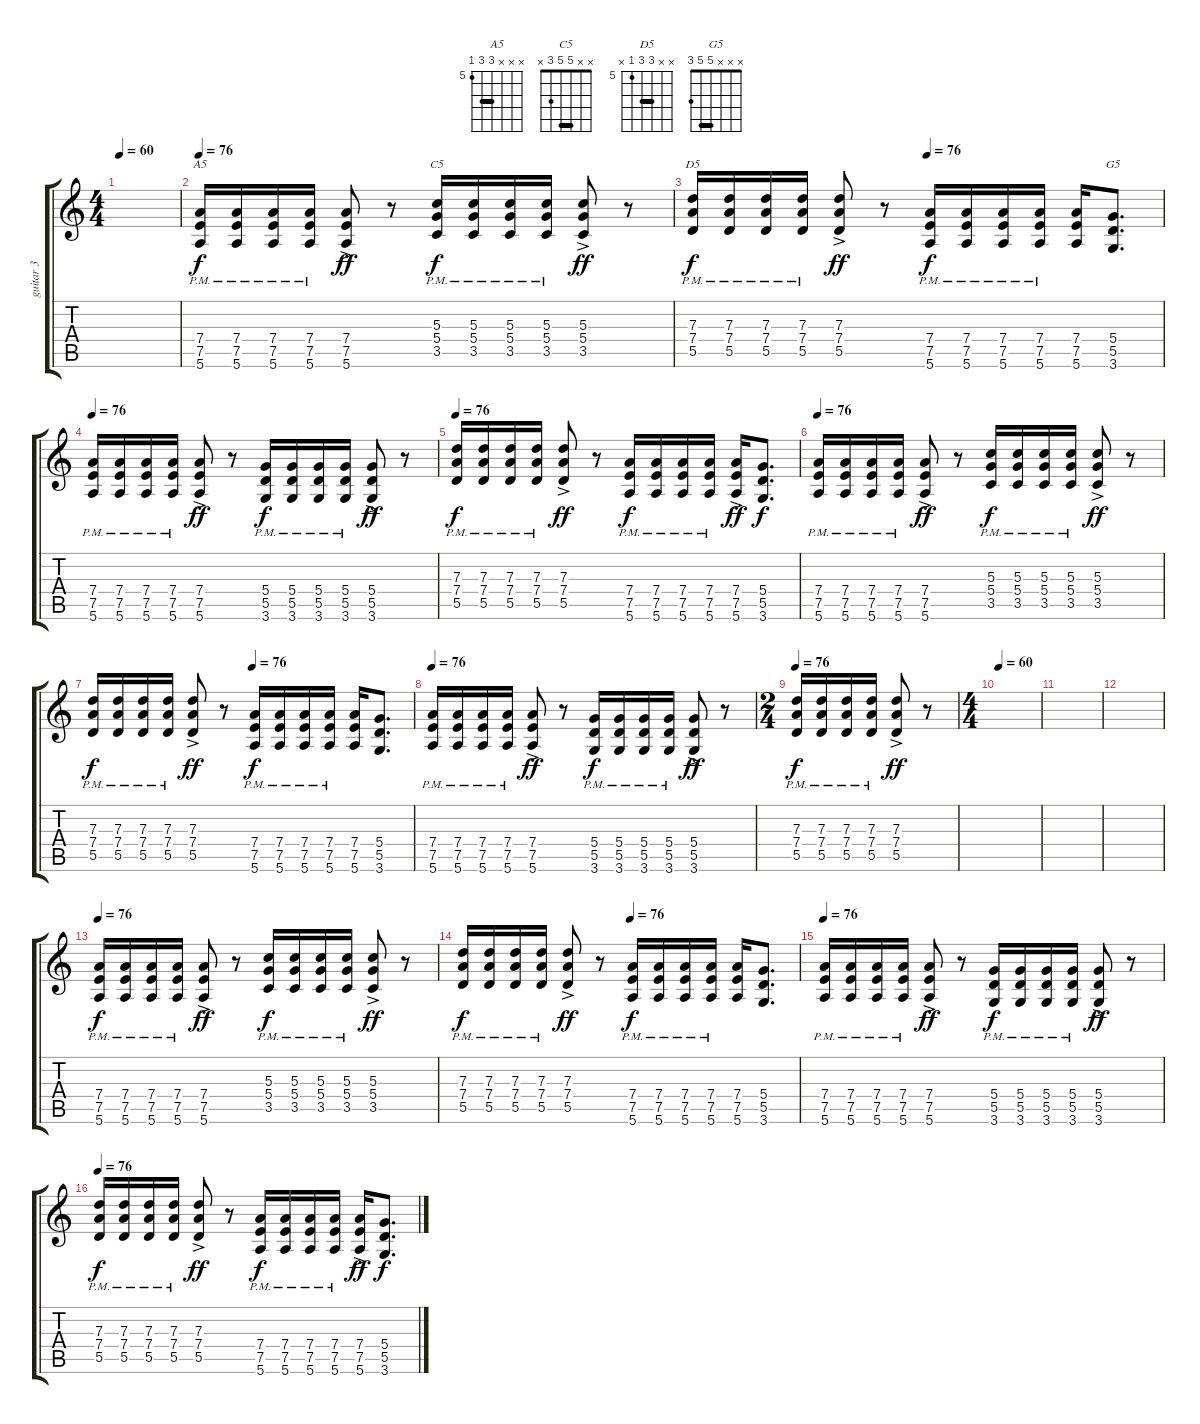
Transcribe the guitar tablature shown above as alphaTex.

\track ("guitar 3" "guitar 3") {instrument distortionguitar}
\staff {score tabs}
\tuning (E4 B3 G3 D3 A2 E2) {hide}
\chord ("A5" x x x 7 7 5) {firstfret 5 barre 7}
\chord ("C5" x x 5 5 3 x) {barre 5}
\chord ("D5" x x 7 7 5 x) {firstfret 5 barre 7}
\chord ("G5" x x x 5 5 3) {barre 5}
\ts (4 4)
\tempo 60
\clef g2
\ks c
|
\tempo 76
(7.4{pm} 7.5{pm} 5.6{pm}).16{ch "A5"} (7.4{pm} 7.5{pm} 5.6{pm}).16 (7.4{pm} 7.5{pm} 5.6{pm}).16 (7.4{pm} 7.5{pm} 5.6{pm}).16 (7.4{ac} 7.5{ac} 5.6{ac}).8{dy ff} r.8 (5.3{pm} 5.4{pm} 3.5{pm}).16{ch "C5" dy f} (5.3{pm} 5.4{pm} 3.5{pm}).16 (5.3{pm} 5.4{pm} 3.5{pm}).16 (5.3{pm} 5.4{pm} 3.5{pm}).16 (5.3 5.4{ac} 3.5{ac}).8{dy ff} r.8 |
\tempo (76 0.5)
(7.3{pm} 7.4{pm} 5.5{pm}).16{ch "D5" dy f} (7.3{pm} 7.4{pm} 5.5{pm}).16 (7.3{pm} 7.4{pm} 5.5{pm}).16 (7.3{pm} 7.4{pm} 5.5{pm}).16 (7.3{ac} 7.4{ac} 5.5{ac}).8{dy ff} r.8 (7.4{pm} 7.5{pm} 5.6{pm}).16{dy f} (7.4{pm} 7.5{pm} 5.6{pm}).16 (7.4{pm} 7.5{pm} 5.6{pm}).16 (7.4{pm} 7.5{pm} 5.6{pm}).16 (7.4 7.5 5.6).16 (5.4 5.5 3.6).8{d ch "G5"} |
\tempo 76
(7.4{pm} 7.5{pm} 5.6{pm}).16 (7.4{pm} 7.5{pm} 5.6{pm}).16 (7.4{pm} 7.5{pm} 5.6{pm}).16 (7.4{pm} 7.5{pm} 5.6{pm}).16 (7.4{ac} 7.5{ac} 5.6{ac}).8{dy ff} r.8 (5.4{pm} 5.5{pm} 3.6{pm}).16{dy f} (5.4{pm} 5.5{pm} 3.6{pm}).16 (5.4{pm} 5.5{pm} 3.6{pm}).16 (5.4{pm} 5.5{pm} 3.6{pm}).16 (5.4{ac} 5.5{ac} 3.6{ac}).8{dy ff} r.8 |
\tempo 76
(7.3{pm} 7.4{pm} 5.5{pm}).16{dy f} (7.3{pm} 7.4{pm} 5.5{pm}).16 (7.3{pm} 7.4{pm} 5.5{pm}).16 (7.3{pm} 7.4{pm} 5.5{pm}).16 (7.3 7.4{ac} 5.5{ac}).8{dy ff} r.8 (7.4{pm} 7.5{pm} 5.6{pm}).16{dy f} (7.4{pm} 7.5{pm} 5.6).16 (7.4{pm} 7.5{pm} 5.6).16 (7.4{pm} 7.5{pm} 5.6).16 (7.4{ac} 7.5{ac} 5.6).16{dy ff} (5.4 5.5 3.6).8{d dy f} |
\tempo 76
(7.4{pm} 7.5{pm} 5.6{pm}).16 (7.4{pm} 7.5{pm} 5.6{pm}).16 (7.4{pm} 7.5{pm} 5.6{pm}).16 (7.4{pm} 7.5{pm} 5.6{pm}).16 (7.4{ac} 7.5{ac} 5.6{ac}).8{dy ff} r.8 (5.3{pm} 5.4{pm} 3.5{pm}).16{dy f} (5.3{pm} 5.4{pm} 3.5{pm}).16 (5.3{pm} 5.4{pm} 3.5{pm}).16 (5.3{pm} 5.4{pm} 3.5{pm}).16 (5.3 5.4{ac} 3.5{ac}).8{dy ff} r.8 |
\tempo (76 0.5)
(7.3{pm} 7.4{pm} 5.5{pm}).16{dy f} (7.3{pm} 7.4{pm} 5.5{pm}).16 (7.3{pm} 7.4{pm} 5.5{pm}).16 (7.3{pm} 7.4{pm} 5.5{pm}).16 (7.3{ac} 7.4{ac} 5.5{ac}).8{dy ff} r.8 (7.4{pm} 7.5{pm} 5.6{pm}).16{dy f} (7.4{pm} 7.5{pm} 5.6{pm}).16 (7.4{pm} 7.5{pm} 5.6{pm}).16 (7.4{pm} 7.5{pm} 5.6{pm}).16 (7.4 7.5 5.6).16 (5.4 5.5 3.6).8{d} |
\tempo 76
(7.4{pm} 7.5{pm} 5.6{pm}).16 (7.4{pm} 7.5{pm} 5.6{pm}).16 (7.4{pm} 7.5{pm} 5.6{pm}).16 (7.4{pm} 7.5{pm} 5.6{pm}).16 (7.4{ac} 7.5{ac} 5.6{ac}).8{dy ff} r.8 (5.4{pm} 5.5{pm} 3.6{pm}).16{dy f} (5.4{pm} 5.5{pm} 3.6{pm}).16 (5.4{pm} 5.5{pm} 3.6{pm}).16 (5.4{pm} 5.5{pm} 3.6{pm}).16 (5.4{ac} 5.5{ac} 3.6{ac}).8{dy ff} r.8 |
\ts (2 4)
\tempo 76
(7.3{pm} 7.4{pm} 5.5{pm}).16{dy f} (7.3{pm} 7.4{pm} 5.5{pm}).16 (7.3{pm} 7.4{pm} 5.5{pm}).16 (7.3{pm} 7.4{pm} 5.5{pm}).16 (7.3 7.4{ac} 5.5{ac}).8{dy ff} r.8 |
\ts (4 4)
\tempo 60
|
|
|
\tempo 76
(7.4{pm} 7.5{pm} 5.6{pm}).16{dy f} (7.4{pm} 7.5{pm} 5.6{pm}).16 (7.4{pm} 7.5{pm} 5.6{pm}).16 (7.4{pm} 7.5{pm} 5.6{pm}).16 (7.4{ac} 7.5{ac} 5.6{ac}).8{dy ff} r.8 (5.3{pm} 5.4{pm} 3.5{pm}).16{dy f} (5.3{pm} 5.4{pm} 3.5{pm}).16 (5.3{pm} 5.4{pm} 3.5{pm}).16 (5.3{pm} 5.4{pm} 3.5{pm}).16 (5.3 5.4{ac} 3.5{ac}).8{dy ff} r.8 |
\tempo (76 0.5)
(7.3{pm} 7.4{pm} 5.5{pm}).16{dy f} (7.3{pm} 7.4{pm} 5.5{pm}).16 (7.3{pm} 7.4{pm} 5.5{pm}).16 (7.3{pm} 7.4{pm} 5.5{pm}).16 (7.3{ac} 7.4{ac} 5.5{ac}).8{dy ff} r.8 (7.4{pm} 7.5{pm} 5.6{pm}).16{dy f} (7.4{pm} 7.5{pm} 5.6{pm}).16 (7.4{pm} 7.5{pm} 5.6{pm}).16 (7.4{pm} 7.5{pm} 5.6{pm}).16 (7.4 7.5 5.6).16 (5.4 5.5 3.6).8{d} |
\tempo 76
(7.4{pm} 7.5{pm} 5.6{pm}).16 (7.4{pm} 7.5{pm} 5.6{pm}).16 (7.4{pm} 7.5{pm} 5.6{pm}).16 (7.4{pm} 7.5{pm} 5.6{pm}).16 (7.4{ac} 7.5{ac} 5.6{ac}).8{dy ff} r.8 (5.4{pm} 5.5{pm} 3.6{pm}).16{dy f} (5.4{pm} 5.5{pm} 3.6{pm}).16 (5.4{pm} 5.5{pm} 3.6{pm}).16 (5.4{pm} 5.5{pm} 3.6{pm}).16 (5.4{ac} 5.5{ac} 3.6{ac}).8{dy ff} r.8 |
\tempo 76
(7.3{pm} 7.4{pm} 5.5{pm}).16{dy f} (7.3{pm} 7.4{pm} 5.5{pm}).16 (7.3{pm} 7.4{pm} 5.5{pm}).16 (7.3{pm} 7.4{pm} 5.5{pm}).16 (7.3 7.4{ac} 5.5{ac}).8{dy ff} r.8 (7.4{pm} 7.5{pm} 5.6{pm}).16{dy f} (7.4{pm} 7.5{pm} 5.6).16 (7.4{pm} 7.5{pm} 5.6).16 (7.4{pm} 7.5{pm} 5.6).16 (7.4{ac} 7.5{ac} 5.6).16{dy ff} (5.4 5.5 3.6).8{d dy f}
